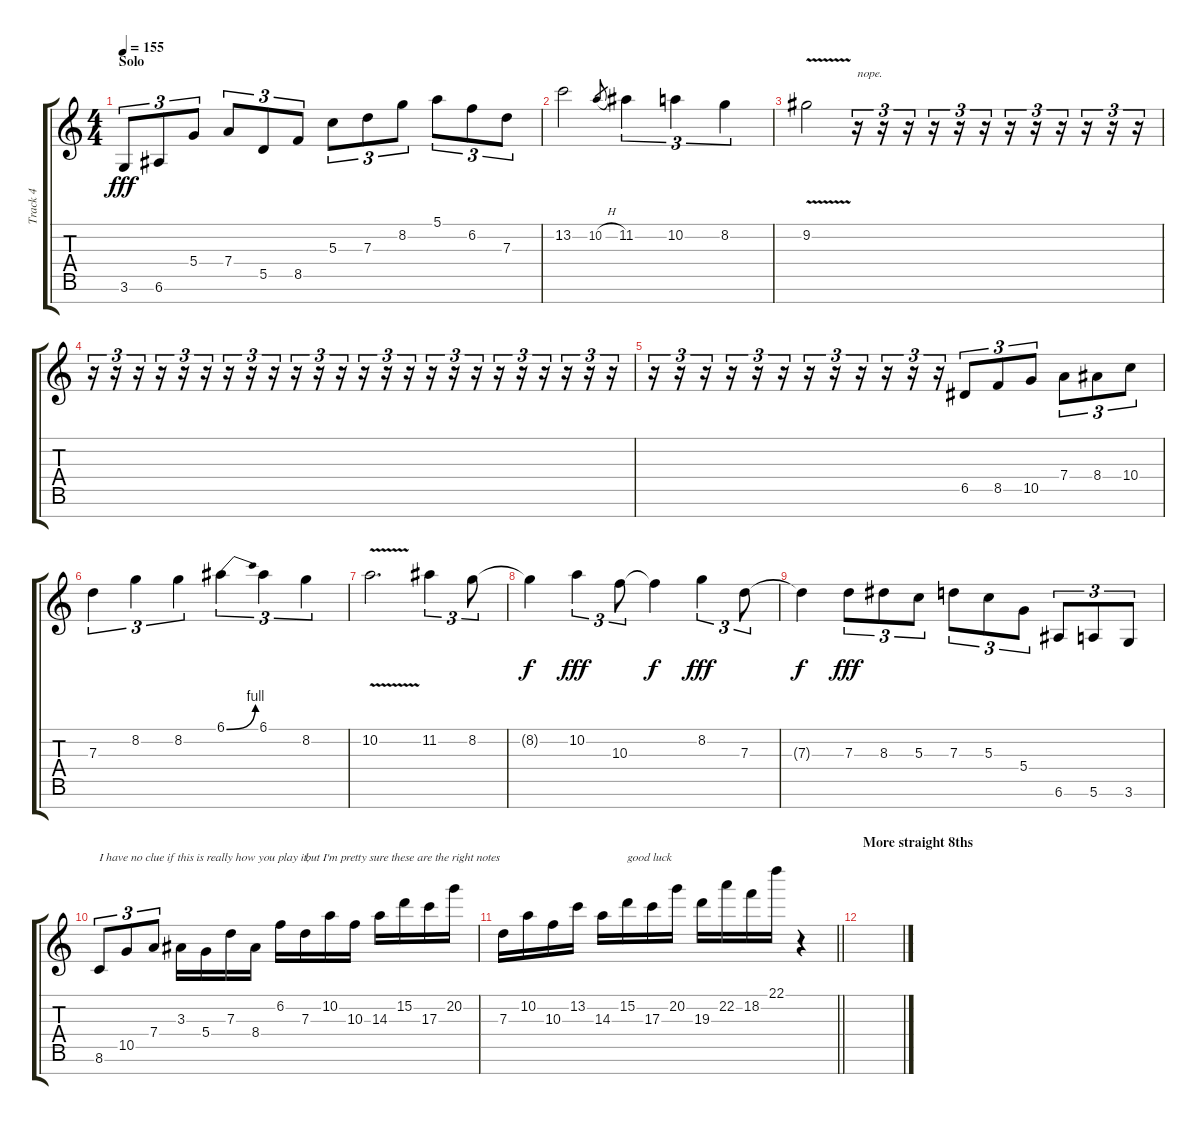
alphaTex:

\track ("Track 4" "Track 4") {instrument overdrivenguitar}
\staff {score tabs}
\tuning (E4 B3 G3 D3 A2 E2 B1) {hide}
\ts (4 4)
\section ("" "Solo")
\tempo 155
\clef g2
\ks c
3.6.8{tu (3 2) dy fff} 6.6.8{tu (3 2)} 5.4.8{tu (3 2)} 7.4.8{tu (3 2)} 5.5.8{tu (3 2)} 8.5.8{tu (3 2)} 5.3.8{tu (3 2)} 7.3.8{tu (3 2)} 8.2.8{tu (3 2)} 5.1.8{tu (3 2)} 6.2.8{tu (3 2)} 7.3.8{tu (3 2)} |
13.2.2 10.2{h}.8{gr} 11.2.4{tu (3 2)} 10.2.4{tu (3 2)} 8.2.4{tu (3 2)} |
9.2{v}.2 r.16{tu (3 2) txt "nope."} r.16{tu (3 2)} r.16{tu (3 2)} r.16{tu (3 2)} r.16{tu (3 2)} r.16{tu (3 2)} r.16{tu (3 2)} r.16{tu (3 2)} r.16{tu (3 2)} r.16{tu (3 2)} r.16{tu (3 2)} r.16{tu (3 2)} |
r.16{tu (3 2)} r.16{tu (3 2)} r.16{tu (3 2)} r.16{tu (3 2)} r.16{tu (3 2)} r.16{tu (3 2)} r.16{tu (3 2)} r.16{tu (3 2)} r.16{tu (3 2)} r.16{tu (3 2)} r.16{tu (3 2)} r.16{tu (3 2)} r.16{tu (3 2)} r.16{tu (3 2)} r.16{tu (3 2)} r.16{tu (3 2)} r.16{tu (3 2)} r.16{tu (3 2)} r.16{tu (3 2)} r.16{tu (3 2)} r.16{tu (3 2)} r.16{tu (3 2)} r.16{tu (3 2)} r.16{tu (3 2)} |
r.16{tu (3 2)} r.16{tu (3 2)} r.16{tu (3 2)} r.16{tu (3 2)} r.16{tu (3 2)} r.16{tu (3 2)} r.16{tu (3 2)} r.16{tu (3 2)} r.16{tu (3 2)} r.16{tu (3 2)} r.16{tu (3 2)} r.16{tu (3 2)} 6.5.8{tu (3 2)} 8.5.8{tu (3 2)} 10.5.8{tu (3 2)} 7.4.8{tu (3 2)} 8.4.8{tu (3 2)} 10.4.8{tu (3 2)} |
7.3.4{tu (3 2)} 8.2.4{tu (3 2)} 8.2.4{tu (3 2)} 6.1{be (bend 0 0 60 4)}.4{tu (3 2)} 6.1.4{tu (3 2)} 8.2.4{tu (3 2)} |
10.2{v}.2{d} 11.2.4{tu (3 2)} 8.2.8{tu (3 2)} |
8.2{t}.4{dy f} 10.2.4{tu (3 2) dy fff} 10.3.8{tu (3 2)} 10.3{t}.4{dy f} 8.2.4{tu (3 2) dy fff} 7.3.8{tu (3 2)} |
7.3{t}.4{dy f} 7.3.8{tu (3 2) dy fff} 8.3.8{tu (3 2)} 5.3.8{tu (3 2)} 7.3.8{tu (3 2)} 5.3.8{tu (3 2)} 5.4.8{tu (3 2)} 6.6.8{tu (3 2)} 5.6.8{tu (3 2)} 3.6.8{tu (3 2)} |
8.6.8{tu (3 2) txt "I have no clue if this is really how you play it,"} 10.5.8{tu (3 2)} 7.4.8{tu (3 2)} 3.3.16 5.4.16 7.3.16 8.4.16 6.2.16 7.3.16{txt "but I'm pretty sure these are the right notes"} 10.2.16 10.3.16 14.3.16 15.2.16 17.3.16 20.2.16 |
\barLineRight lightlight
7.3.16 10.2.16 10.3.16 13.2.16 14.3.16 15.2.16{txt "good luck"} 17.3.16 20.2.16 19.3.16 22.2.16 18.2.16 22.1.16 r.4 |
\section ("" "More straight 8ths")
